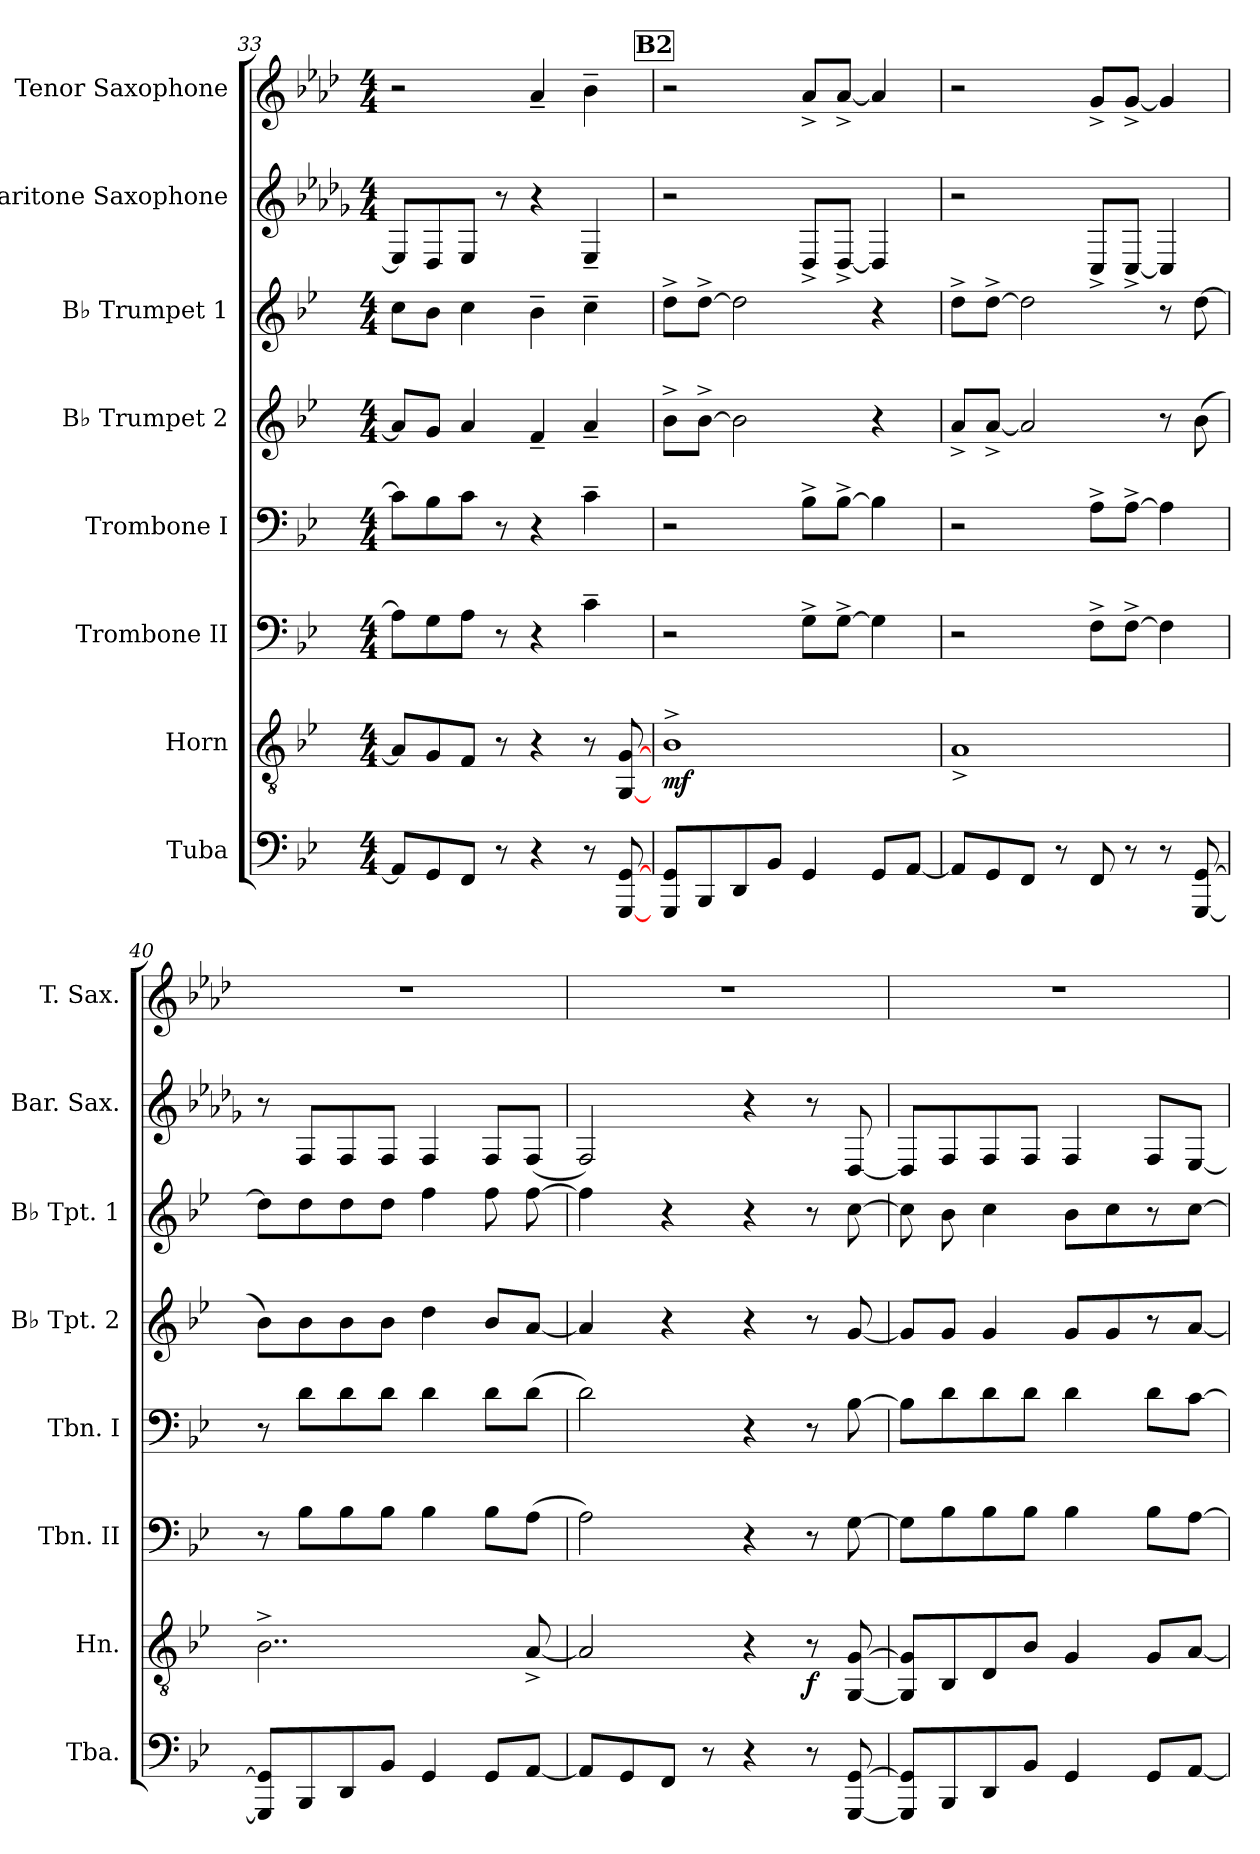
**kern	**kern	**dynam	**kern	**kern	**kern	**kern	**kern	**kern
*part8	*part7	*part7	*part6	*part5	*part4	*part3	*part2	*part1
*staff8	*staff7	*staff7	*staff6	*staff5	*staff4	*staff3	*staff2	*staff1
*I"Tuba	*I"Horn	*	*I"Trombone II	*I"Trombone I	*I"B♭ Trumpet 2	*I"B♭ Trumpet 1	*I"Baritone Saxophone	*I"Tenor Saxophone
*I'Tba.	*I'Hn.	*	*I'Tbn. II	*I'Tbn. I	*I'B♭ Tpt. 2	*I'B♭ Tpt. 1	*I'Bar. Sax.	*I'T. Sax.
*clefF4	*clefGv2	*	*clefF4	*clefF4	*clefG2	*clefG2	*clefG2	*clefG2
*	*ITrd1c2	*	*	*	*ITrd1c2	*ITrd1c2	*ITrd12c21	*ITrd8c14
*k[b-e-]	*k[b-e-a-d-]	*	*k[b-e-]	*k[b-e-]	*k[b-e-a-d-]	*k[b-e-a-d-]	*k[b-e-a-d-g-]	*k[b-e-a-d-]
*M4/4	*M4/4	*	*M4/4	*M4/4	*M4/4	*M4/4	*M4/4	*M4/4
=33	=33	=33	=33	=33	=33	=33	=33	=33
8AAL]	8GL]	.	8AL]	8cL]	8gL]	8b-L	8EE-L]	2r
8GG	8F	.	8G	8B-	8fJ	8a-J	8DD-	.
8FFJ	8E-J	.	8AJ	8cJ	4g	4b-	8EE-J	.
8r	8r	.	8r	8r	.	.	8r	.
4r	4r	.	4r	4r	4e-~	4a-~	4r	4A-~
8r	8r	.	4c~	4c~	4g~	4b-~	4EE-~	4B-~
[8GGG [8GG	[8FF [8F	.	.	.	.	.	.	.
!!LO:REH:place=s1:a:B:fs=14:t=B2
=38	=38	=38	=38	=38	=38	=38	=38	=38
!	!	!LO:DY:b	!	!	!	!	!	!
8GGG 8GGL	1A-^	mf	2r	2r	8a-^L	8cc^L	2r	2r
8BBB-	.	.	.	.	[8a-^J	[8cc^J	.	.
8DD	.	.	.	.	2a-]	2cc]	.	.
8BB-J	.	.	.	.	.	.	.	.
4GG	.	.	8G^L	8B-^L	.	.	8DD-^L	8A-^L
.	.	.	[8G^J	[8B-^J	.	.	[8DD-^J	[8A-^J
8GGL	.	.	4G]	4B-]	4r	4r	4DD-]	4A-]
[8AAJ	.	.	.	.	.	.	.	.
=39	=39	=39	=39	=39	=39	=39	=39	=39
8AAL]	1G^	.	2r	2r	8g^L	8cc^L	2r	2r
8GG	.	.	.	.	[8g^J	[8cc^J	.	.
8FFJ	.	.	.	.	2g]	2cc]	.	.
8r	.	.	.	.	.	.	.	.
8FF	.	.	8F^L	8A^L	.	.	8CC^L	8G^L
8r	.	.	[8F^J	[8A^J	.	.	[8CC^J	[8G^J
8r	.	.	4F]	4A]	8r	8r	4CC]	4G]
[8GGG [8GG	.	.	.	.	(>8a-	[8cc	.	.
=40	=40	=40	=40	=40	=40	=40	=40	=40
8GGG] 8GG]L	2..A-^	.	8r	8r	8a-L)	8ccL]	8r	1r
8BBB-	.	.	8B-L	8dL	8a-	8cc	8FFL	.
8DD	.	.	8B-	8d	8a-	8cc	8FF	.
8BB-J	.	.	8B-J	8dJ	8a-J	8ccJ	8FFJ	.
4GG	.	.	4B-	4d	4cc	4ee-	4FF	.
8GGL	.	.	8B-L	8dL	8a-L	8ee-	8FFL	.
[8AAJ	[8G^	.	(>8AJ	(>8dJ	[8gJ	[8ee-	(>8FFJ	.
=41	=41	=41	=41	=41	=41	=41	=41	=41
8AAL]	2G]	.	2A)	2d)	4g]	4ee-]	2FF)	1r
8GG	.	.	.	.	.	.	.	.
8FFJ	.	.	.	.	4r	4r	.	.
8r	.	.	.	.	.	.	.	.
4r	4r	.	4r	4r	4r	4r	4r	.
!	!	!LO:DY:b	!	!	!	!	!	!
8r	8r	f	8r	8r	8r	8r	8r	.
[8GGG [8GG	[8FF [8F	.	[8G	[8B-	[8f	[8b-	[8DD-	.
=42	=42	=42	=42	=42	=42	=42	=42	=42
8GGG] 8GG]L	8FF] 8F]L	.	8GL]	8B-L]	8fL]	8b-]	8DD-L]	1r
8BBB-	8AA-	.	8B-	8d	8fJ	8a-	8FF	.
8DD	8C	.	8B-	8d	4f	4b-	8FF	.
8BB-J	8A-J	.	8B-J	8dJ	.	.	8FFJ	.
4GG	4F	.	4B-	4d	8fL	8a-L	4FF	.
.	.	.	.	.	8f	8b-	.	.
8GGL	8FL	.	8B-L	8dL	8r	8r	8FFL	.
[8AAJ	[8GJ	.	[8AJ	[8cJ	[8gJ	[8b-J	[8EE-J	.
=	=	=	=	=	=	=	=	=
*-	*-	*-	*-	*-	*-	*-	*-	*-
